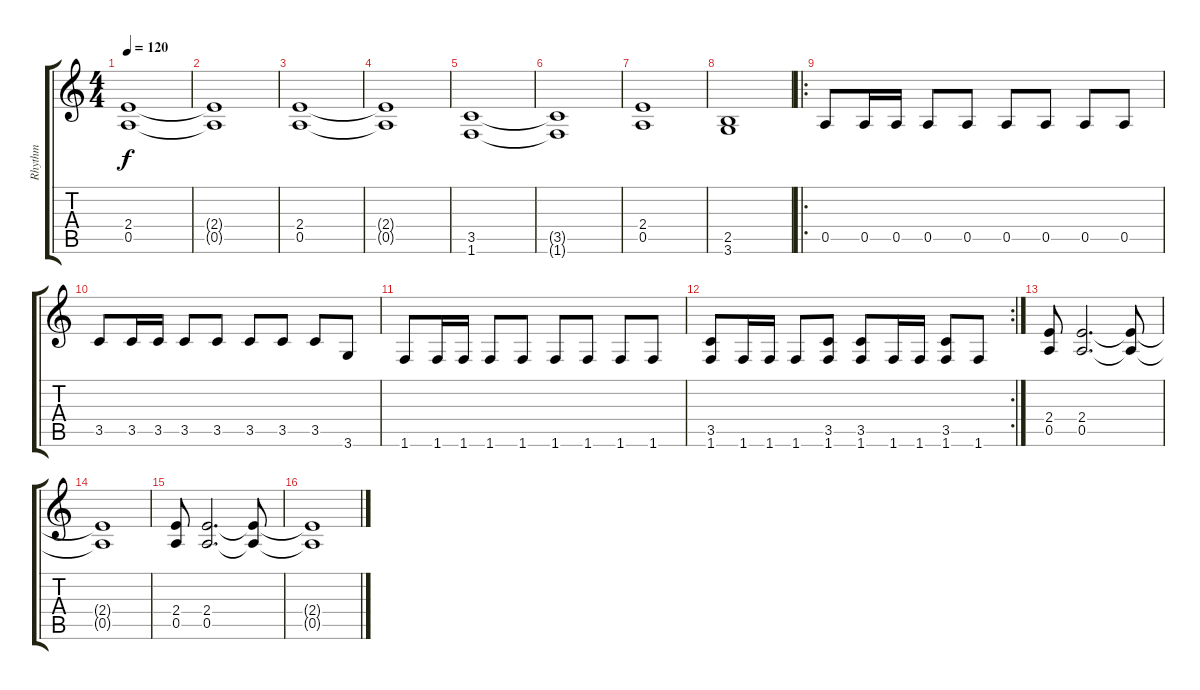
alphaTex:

\track ("Rhythm" "Rhythm") {instrument distortionguitar}
\staff {score tabs}
\tuning (E4 B3 G3 D3 A2 E2) {hide}
\ts (4 4)
\tempo 120
\clef g2
\ks c
(2.4 0.5).1{dy f} |
(2.4{t} 0.5{t}).1 |
(2.4 0.5).1 |
(2.4{t} 0.5{t}).1 |
(3.5 1.6).1 |
(3.5{t} 1.6{t}).1 |
(2.4 0.5).1 |
(2.5 3.6).1 |
\ro
0.5.8 0.5.16 0.5.16 0.5.8 0.5.8 0.5.8 0.5.8 0.5.8 0.5.8 |
3.5.8 3.5.16 3.5.16 3.5.8 3.5.8 3.5.8 3.5.8 3.5.8 3.6.8 |
1.6.8 1.6.16 1.6.16 1.6.8 1.6.8 1.6.8 1.6.8 1.6.8 1.6.8 |
\rc 2
(3.5 1.6).8 1.6.16 1.6.16 1.6.8 (3.5 1.6).8 (3.5 1.6).8 1.6.16 1.6.16 (3.5 1.6).8 1.6.8 |
(2.4 0.5).8 (2.4 0.5).2{d} (2.4{t} 0.5{t}).8 |
(2.4{t} 0.5{t}).1 |
(2.4 0.5).8 (2.4 0.5).2{d} (2.4{t} 0.5{t}).8 |
(2.4{t} 0.5{t}).1
